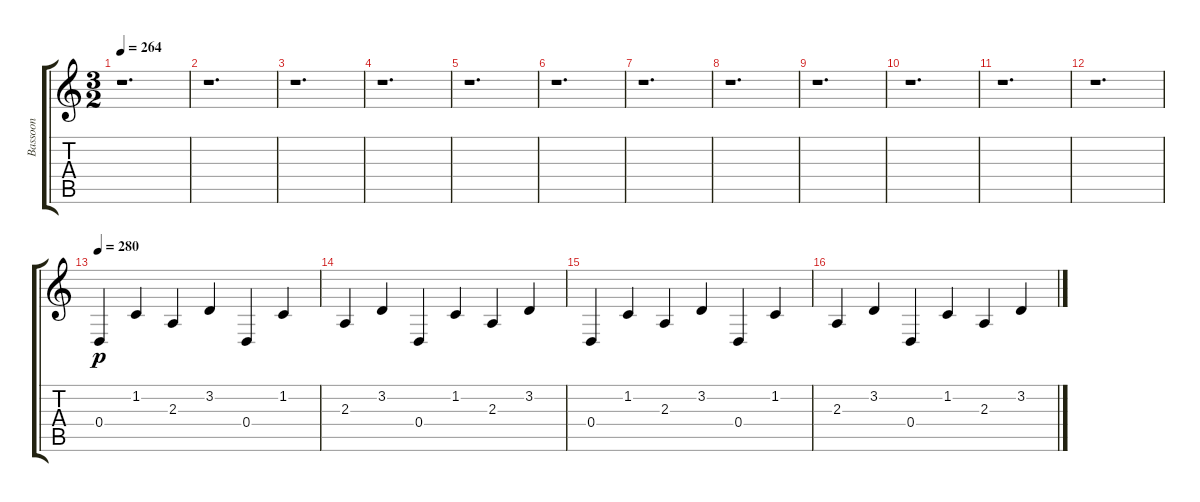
\track ("Bassoon" "Bassoon") {instrument bassoon}
\staff {score tabs}
\tuning (E4 B3 G3 D3 A2 E2) {hide}
\ts (3 2)
\tempo 264
\clef g2
\ks c
r.1{d dy p} |
r.1{d} |
r.1{d} |
r.1{d} |
r.1{d} |
r.1{d} |
r.1{d} |
r.1{d} |
r.1{d} |
r.1{d} |
r.1{d} |
r.1{d} |
\tempo 280
0.4.4 1.2.4 2.3.4 3.2.4 0.4.4 1.2.4 |
2.3.4 3.2.4 0.4.4 1.2.4 2.3.4 3.2.4 |
0.4.4 1.2.4 2.3.4 3.2.4 0.4.4 1.2.4 |
2.3.4 3.2.4 0.4.4 1.2.4 2.3.4 3.2.4
